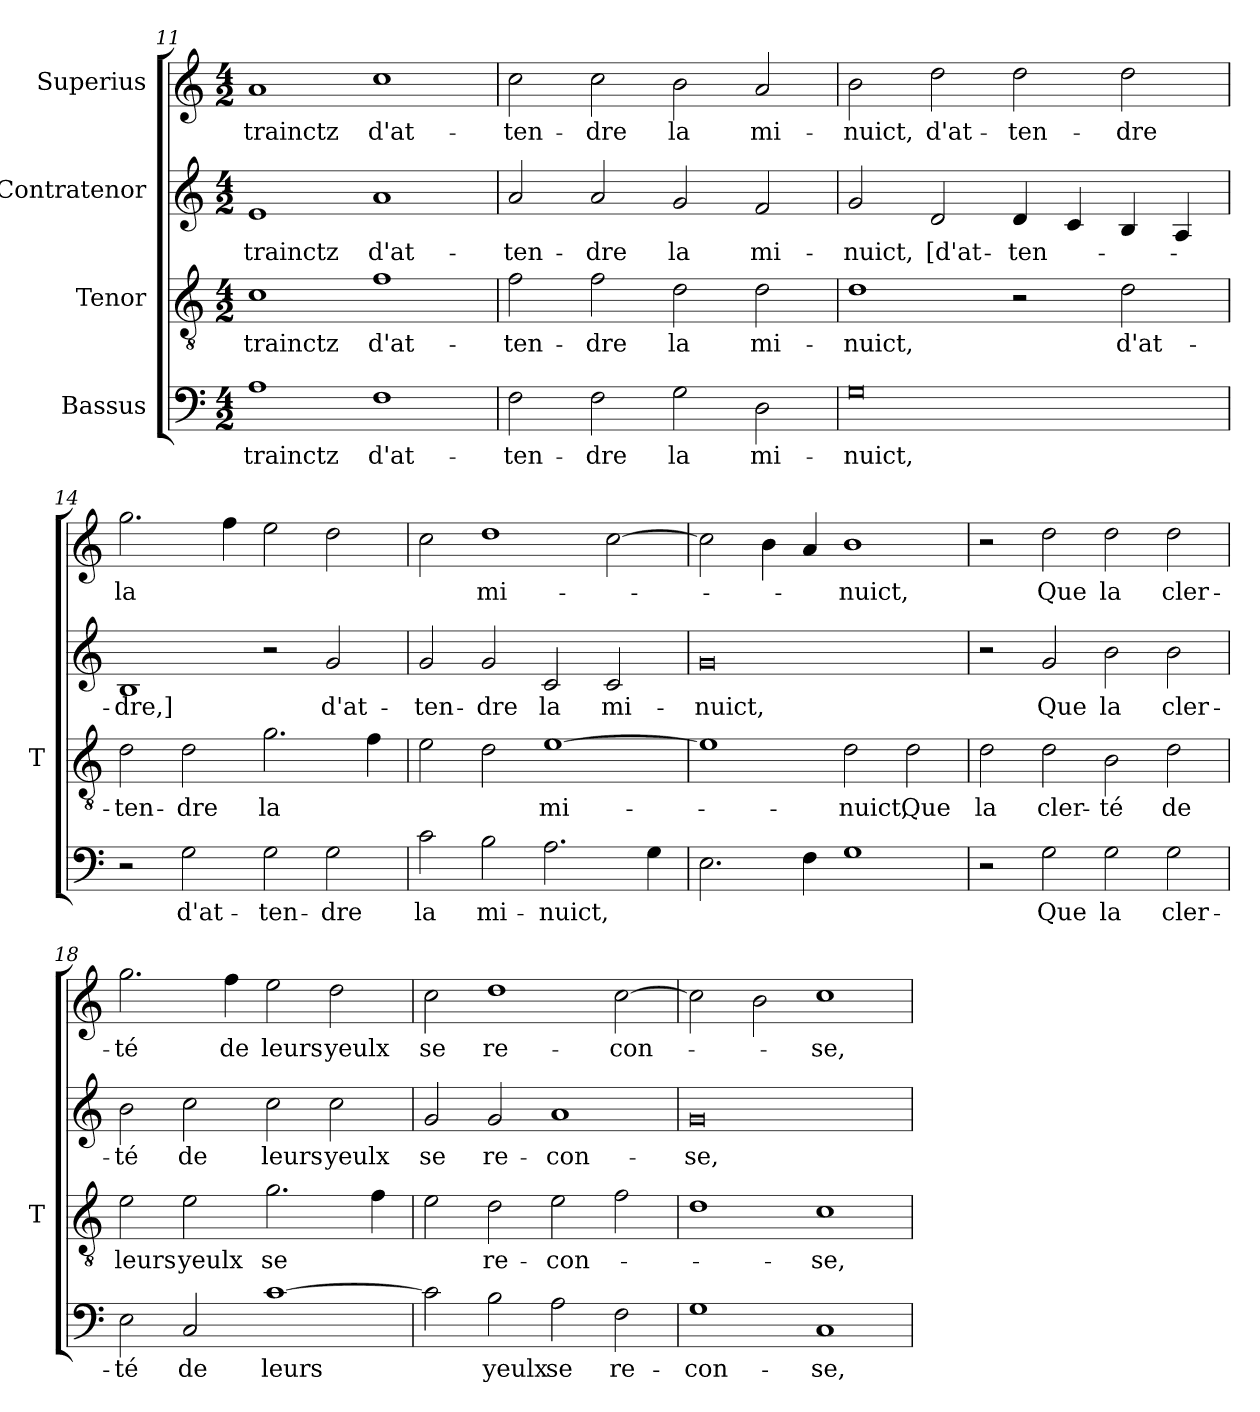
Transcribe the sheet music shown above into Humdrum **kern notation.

**kern	**text	**kern	**text	**kern	**text	**kern	**text
*part4	*part4	*part3	*part3	*part2	*part2	*part1	*part1
*staff4	*staff4	*staff3	*staff3	*staff2	*staff2	*staff1	*staff1
*I"Bassus	*	*I"Tenor	*	*I"Contratenor	*	*I"Superius	*
*	*	*I'T	*	*	*	*	*
*clefF4	*	*clefGv2	*	*clefG2	*	*clefG2	*
*k[]	*	*k[]	*	*k[]	*	*k[]	*
*M4/2	*	*M4/2	*	*M4/2	*	*M4/2	*
=11	=11	=11	=11	=11	=11	=11	=11
1A	-trainctz	1c	-trainctz	1e	-trainctz	1a	-trainctz
1F	d'at-	1f	d'at-	1a	d'at-	1cc	d'at-
=12	=12	=12	=12	=12	=12	=12	=12
2F	ten-	2f	ten-	2a	ten-	2cc	ten-
2F	-dre	2f	-dre	2a	-dre	2cc	-dre
2G	-la	2d	-la	2g	-la	2b	-la
2D	mi-	2d	mi-	2f	mi-	2a	mi-
=13	=13	=13	=13	=13	=13	=13	=13
0G	-nuict,	1d	-nuict,	2g	-nuict,	2b	-nuict,
.	.	.	.	2d	[d'at-	2dd	d'at-
.	.	2r	.	4d	ten-	2dd	ten-
.	.	.	.	4c	.	.	.
.	.	2d	d'at-	4B	.	2dd	-dre
.	.	.	.	4A	.	.	.
=14	=14	=14	=14	=14	=14	=14	=14
2r	.	2d	ten-	1B	-dre,]	2.gg	-la
2G	d'at-	2d	-dre	.	.	.	.
.	.	.	.	.	.	4ff	.
2G	ten-	2.g	-la	2r	.	2ee	.
2G	-dre	.	.	2g	d'at-	2dd	.
.	.	4f	.	.	.	.	.
=15	=15	=15	=15	=15	=15	=15	=15
2c	-la	2e	.	2g	ten-	2cc	.
2B	mi-	2d	.	2g	-dre	1dd	mi-
2.A	-nuict,	[1e	mi-	2c	-la	.	.
.	.	.	.	2c	mi-	[2cc	.
4G	.	.	.	.	.	.	.
=16	=16	=16	=16	=16	=16	=16	=16
2.E	.	1e]	.	0g	-nuict,	2cc]	.
.	.	.	.	.	.	4b	.
4F	.	.	.	.	.	4a	.
1G	.	2d	-nuict,	.	.	1b	-nuict,
.	.	2d	-Que	.	.	.	.
=17	=17	=17	=17	=17	=17	=17	=17
2r	.	2d	-la	2r	.	2r	.
2G	-Que	2d	cler-	2g	-Que	2dd	-Que
2G	-la	2B	-té	2b	-la	2dd	-la
2G	cler-	2d	-de	2b	cler-	2dd	cler-
=18	=18	=18	=18	=18	=18	=18	=18
2E	-té	2e	-leurs	2b	-té	2.gg	-té
2C	-de	2e	-yeulx	2cc	-de	.	.
.	.	.	.	.	.	4ff	-de
[1c	-leurs	2.g	-se	2cc	-leurs	2ee	-leurs
.	.	.	.	2cc	-yeulx	2dd	-yeulx
.	.	4f	.	.	.	.	.
=19	=19	=19	=19	=19	=19	=19	=19
2c]	.	2e	.	2g	-se	2cc	-se
2B	-yeulx	2d	re-	2g	re-	1dd	re-
2A	-se	2e	con-	1a	con-	.	.
2F	re-	2f	.	.	.	[2cc	con-
=20	=20	=20	=20	=20	=20	=20	=20
1G	con-	1d	.	0g	-se,	2cc]	.
.	.	.	.	.	.	2b	.
1C	-se,	1c	-se,	.	.	1cc	-se,
=	=	=	=	=	=	=	=
*-	*-	*-	*-	*-	*-	*-	*-
